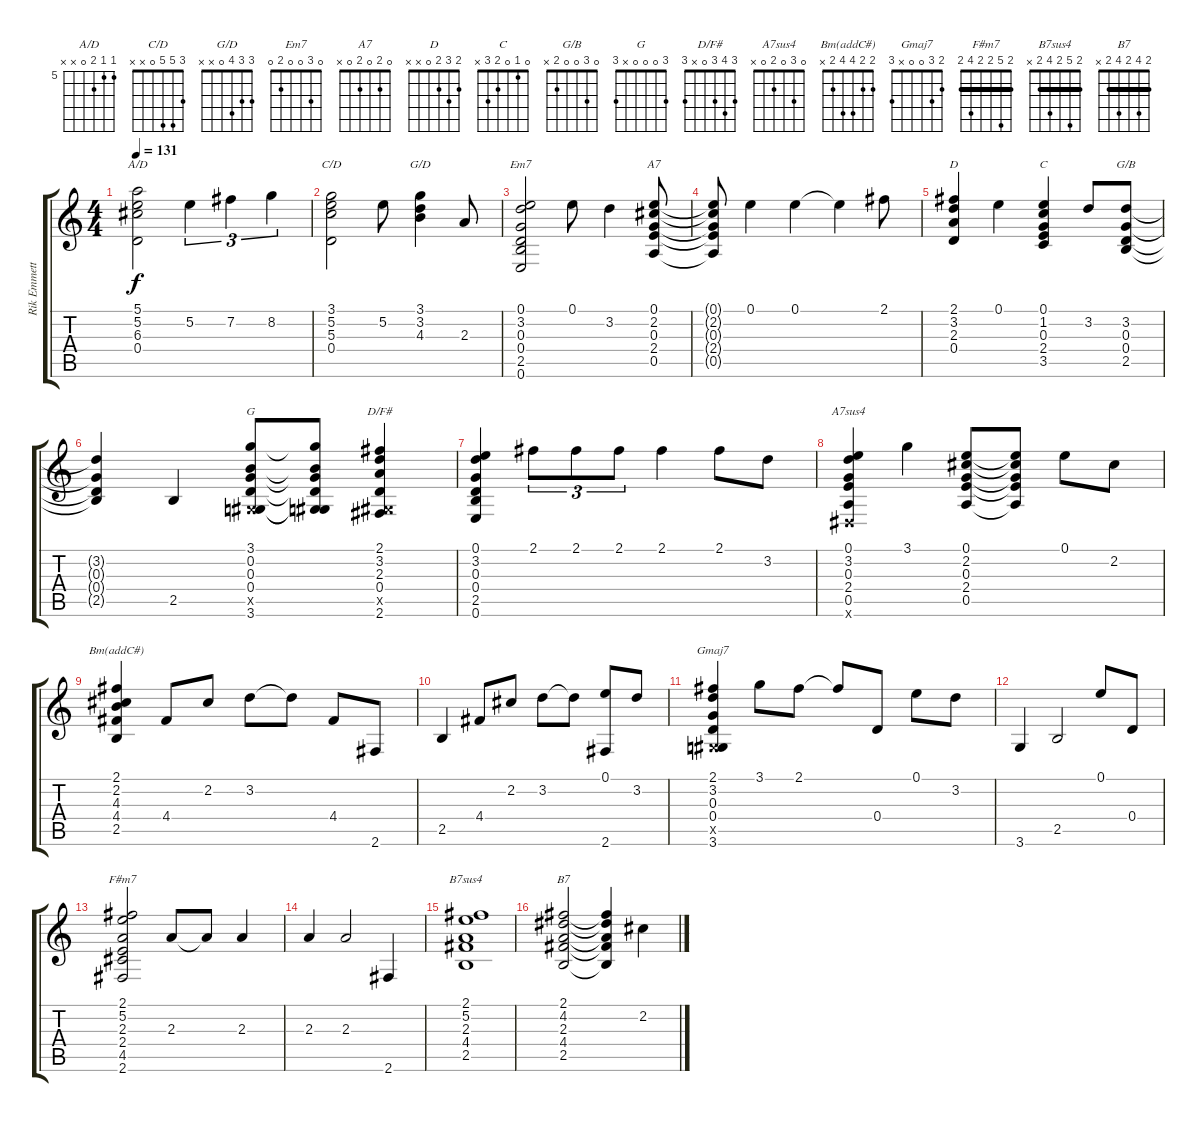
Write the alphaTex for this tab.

\track ("Rik Emmett" "Rik Emmett") {instrument acousticguitarnylon}
\staff {score tabs}
\tuning (E4 B3 G3 D3 A2 E2) {hide}
\chord ("A/D" 5 5 6 0 x x) {firstfret 5}
\chord ("C/D" 3 5 5 0 x x)
\chord ("G/D" 3 3 4 0 x x)
\chord ("Em7" 0 3 0 0 2 0)
\chord ("A7" 0 2 0 2 0 x)
\chord ("D" 2 3 2 0 x x)
\chord ("C" 0 1 0 2 3 x)
\chord ("G/B" 0 3 0 0 2 x)
\chord ("G" 3 0 0 0 x 3)
\chord ("D/F#" 3 4 3 0 x 3)
\chord ("A7sus4" 0 3 0 2 0 x)
\chord ("Bm(addC#)" 2 2 4 4 2 x)
\chord ("Gmaj7" 2 3 0 0 x 3)
\chord ("F#m7" 2 5 2 2 4 2) {barre 2}
\chord ("B7sus4" 2 5 2 4 2 x) {barre 2}
\chord ("B7" 2 4 2 4 2 x) {barre 2}
\ts (4 4)
\tempo 131
\clef g2
\ks c
(5.1 5.2 6.3 0.4).2{ch "A/D" dy f} 5.2.4{tu (3 2)} 7.2.4{tu (3 2)} 8.2.4{tu (3 2)} |
(3.1 5.2 5.3 0.4).2{ch "C/D"} 5.2.8 (3.1 3.2 4.3).4{ch "G/D"} 2.3.8 |
(0.1 3.2 0.3 0.4 2.5 0.6).2{ch "Em7"} 0.1.8 3.2.4 (0.1 2.2 0.3 2.4 0.5).8{ch "A7"} |
(0.1{t} 2.2{t} 0.3{t} 2.4{t} 0.5{t}).8 0.1.4 0.1.4 0.1{t}.4 2.1.8 |
(2.1 3.2 2.3 0.4).4{ch "D"} 0.1.4 (0.1 1.2 0.3 2.4 3.5).4{ch "C"} 3.2.8 (3.2 0.3 0.4 2.5).8{ch "G/B"} |
(3.2{t} 0.3{t} 0.4{t} 2.5{t}).4 2.5.4 (3.1 0.2 0.3 0.4 -1.5{x} 3.6).8{ch "G"} (3.1{t} 0.2{t} 0.3{t} 0.4{t} -1.5{t} 3.6{t}).8 (2.1 3.2 2.3 0.4 -1.5{x} 2.6).4{ch "D/F#"} |
(0.1 3.2 0.3 0.4 2.5 0.6).4 2.1.8{tu (3 2)} 2.1.8{tu (3 2)} 2.1.8{tu (3 2)} 2.1.4 2.1.8 3.2.8 |
(0.1 3.2 0.3 2.4 0.5 -1.6{x}).4{ch "A7sus4"} 3.1.4 (0.1 2.2 0.3 2.4 0.5).8 (0.1{t} 2.2{t} 0.3{t} 2.4{t} 0.5{t}).8 0.1.8 2.2.8 |
(2.1 2.2 4.3 4.4 2.5).4{ch "Bm(addC#)"} 4.4.8 2.2.8 3.2.8 3.2{t}.8 4.4.8 2.6.8 |
2.5.4 4.4.8 2.2.8 3.2.8 3.2{t}.8 (0.1 2.6).8 3.2.8 |
(2.1 3.2 0.3 0.4 -1.5{x} 3.6).4{ch "Gmaj7"} 3.1.8 2.1.8 2.1{t}.8 0.4.8 0.1.8 3.2.8 |
3.6.4 2.5.2 0.1.8 0.4.8 |
(2.1 5.2 2.3 2.4 4.5 2.6).2{ch "F#m7"} 2.3.8 2.3{t}.8 2.3.4 |
2.3.4 2.3.2 2.6.4 |
(2.1 5.2 2.3 4.4 2.5).1{ch "B7sus4"} |
(2.1 4.2 2.3 4.4 2.5).2{ch "B7"} (2.1{t} 4.2{t} 2.3{t} 4.4{t} 2.5{t}).4 2.2.4
